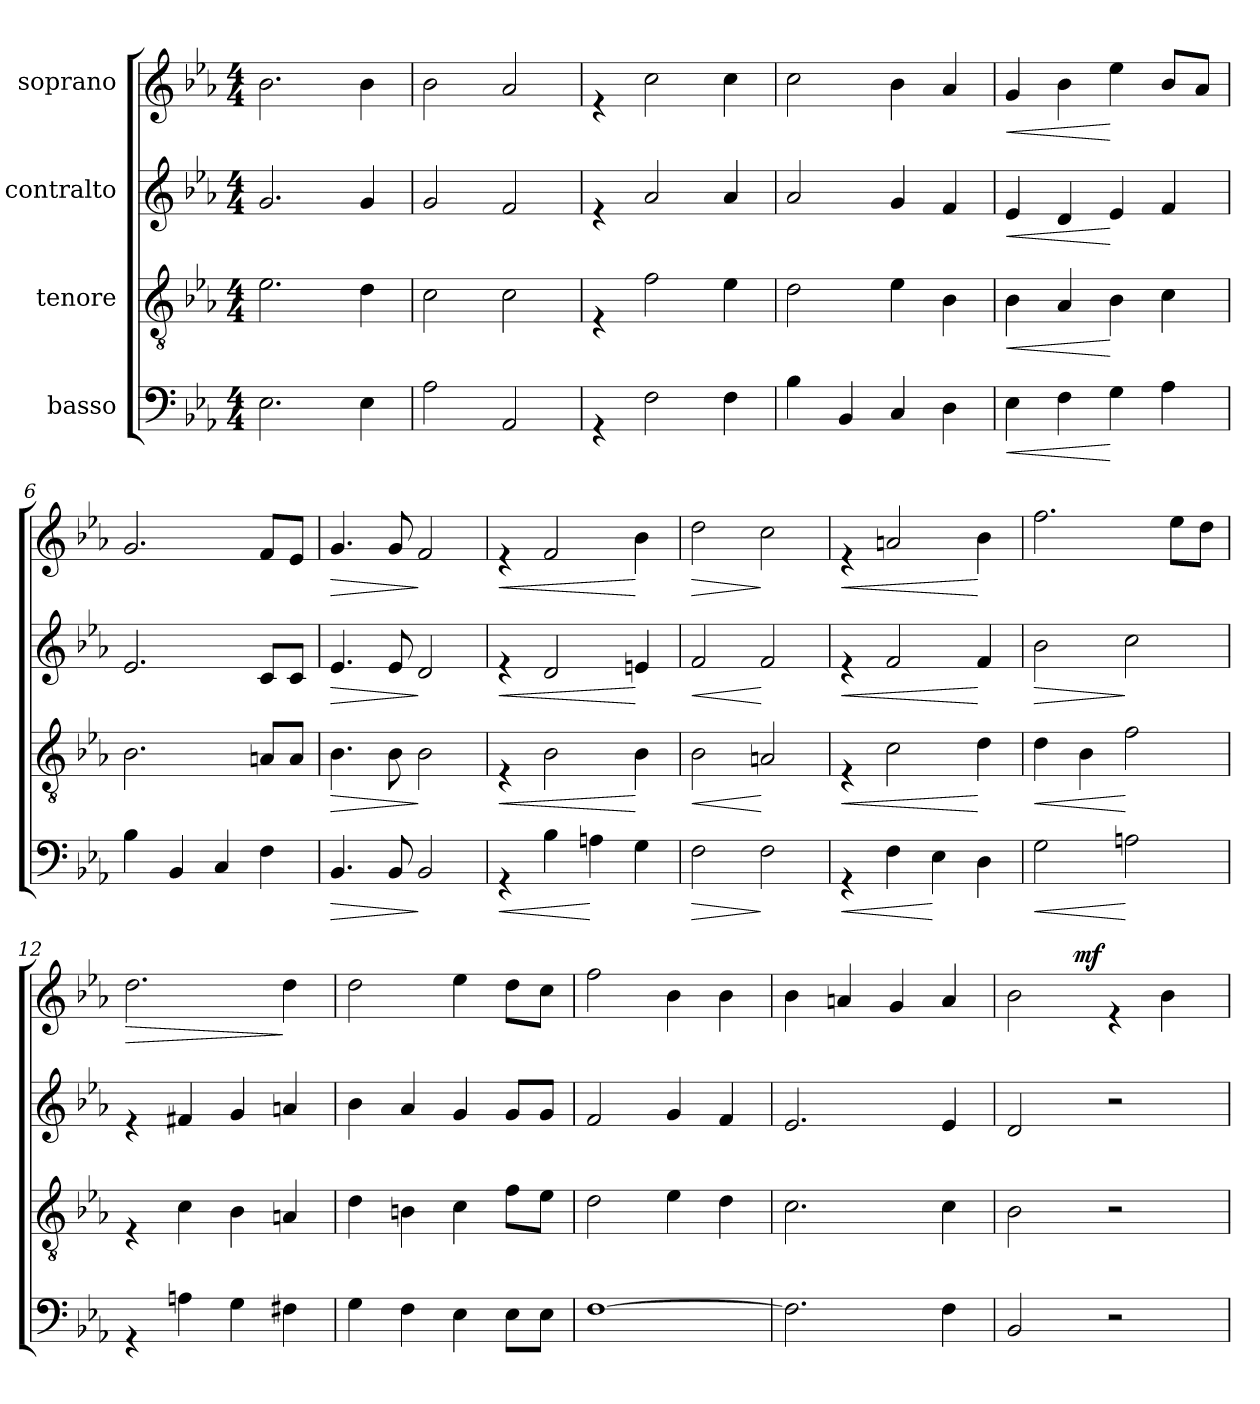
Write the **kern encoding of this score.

**kern	**dynam	**kern	**dynam	**kern	**dynam	**kern	**dynam
*part4	*part4	*part3	*part3	*part2	*part2	*part1	*part1
*staff4	*staff4	*staff3	*staff3	*staff2	*staff2	*staff1	*staff1
*I"basso	*	*I"tenore	*	*I"contralto	*	*I"soprano	*
*clefF4	*	*clefGv2	*	*clefG2	*	*clefG2	*
*k[b-e-a-]	*	*k[b-e-a-]	*	*k[b-e-a-]	*	*k[b-e-a-]	*
*E-:	*	*E-:	*	*E-:	*	*E-:	*
*M4/4	*	*M4/4	*	*M4/4	*	*M4/4	*
=1	=1	=1	=1	=1	=1	=1	=1
2.E-\	.	2.e-\	.	2.g/	.	2.b-\	.
4E-\	.	4d\	.	4g/	.	4b-\	.
=2	=2	=2	=2	=2	=2	=2	=2
2A-\	.	2c\	.	2g/	.	2b-\	.
2AA-/	.	2c\	.	2f/	.	2a-/	.
=3	=3	=3	=3	=3	=3	=3	=3
4rGG	.	4rE	.	4re	.	4re	.
2F\	.	2f\	.	2a-/	.	2cc\	.
4F\	.	4e-\	.	4a-/	.	4cc\	.
=4	=4	=4	=4	=4	=4	=4	=4
4B-\	.	2d\	.	2a-/	.	2cc\	.
4BB-/	.	.	.	.	.	.	.
4C/	.	4e-\	.	4g/	.	4b-\	.
4D\	.	4B-\	.	4f/	.	4a-/	.
=5	=5	=5	=5	=5	=5	=5	=5
!	!LO:HP:b	!	!LO:HP:b	!	!LO:HP:b	!	!LO:HP:b
4E-\	<	4B-\	<	4e-/	<	4g/	<
4F\	.	4A-/	.	4d/	.	4b-\	.
4G\	[	4B-\	[	4e-/	[	4ee-\	[
4A-\	.	4c\	.	4f/	.	8b-/L	.
.	.	.	.	.	.	8a-/J	.
=6	=6	=6	=6	=6	=6	=6	=6
4B-\	.	2.B-\	.	2.e-/	.	2.g/	.
4BB-/	.	.	.	.	.	.	.
4C/	.	.	.	.	.	.	.
4F\	.	8An/L	.	8c/L	.	8f/L	.
.	.	8A/J	.	8c/J	.	8e-/J	.
!!LO:LB:g=z
=7	=7	=7	=7	=7	=7	=7	=7
!	!LO:HP:b	!	!LO:HP:b	!	!LO:HP:b	!	!LO:HP:b
4.BB-/	>	4.B-\	>	4.e-/	>	4.g/	>
8BB-/	.	8B-\	.	8e-/	.	8g/	.
2BB-/	]	2B-\	]	2d/	]	2f/	]
=8	=8	=8	=8	=8	=8	=8	=8
!	!LO:HP:b	!	!LO:HP:b	!	!LO:HP:b	!	!LO:HP:b
4rGG	<	4rE	<	4re	<	4re	<
4B-\	.	2B-\	.	2d/	.	2f/	.
4An\	[	.	.	.	.	.	.
4G\	.	4B-\	[	4en/	[	4b-\	[
=9	=9	=9	=9	=9	=9	=9	=9
!	!LO:HP:b	!	!LO:HP:b	!	!LO:HP:b	!	!LO:HP:b
2F\	>	2B-\	<	2f/	<	2dd\	>
2F\	]	2An/	[	2f/	[	2cc\	]
=10	=10	=10	=10	=10	=10	=10	=10
!	!LO:HP:b	!	!LO:HP:b	!	!LO:HP:b	!	!LO:HP:b
4rGG	<	4rE	<	4re	<	4re	<
4F\	.	2c\	.	2f/	.	2an/	.
4E-\	[	.	.	.	.	.	.
4D\	.	4d\	[	4f/	[	4b-\	[
=11	=11	=11	=11	=11	=11	=11	=11
!	!LO:HP:b	!	!LO:HP:b	!	!LO:HP:b	!	!
2G\	<	4d\	<	2b-\	>	2.ff\	.
.	.	4B-\	.	.	.	.	.
2An\	[	2f\	[	2cc\	]	.	.
.	.	.	.	.	.	8ee-\L	.
.	.	.	.	.	.	8dd\J	.
!!LO:LB:g=z
=12	=12	=12	=12	=12	=12	=12	=12
!	!	!	!	!	!	!	!LO:HP:b
4rGG	.	4rE	.	4re	.	2.dd\	>
4An\	.	4c\	.	4f#X/	.	.	.
4G\	.	4B-\	.	4g/	.	.	.
4F#X\	.	4An/	.	4an/	.	4dd\	]
=13	=13	=13	=13	=13	=13	=13	=13
4G\	.	4d\	.	4b-\	.	2dd\	.
4F\	.	4Bn\	.	4a-/	.	.	.
4E-\	.	4c\	.	4g/	.	4ee-\	.
8E-\L	.	8f\L	.	8g/L	.	8dd\L	.
8E-\J	.	8e-\J	.	8g/J	.	8cc\J	.
=14	=14	=14	=14	=14	=14	=14	=14
[>1F	.	2d\	.	2f/	.	2ff\	.
.	.	4e-\	.	4g/	.	4b-\	.
.	.	4d\	.	4f/	.	4b-\	.
=15	=15	=15	=15	=15	=15	=15	=15
2.F\]	.	2.c\	.	2.e-/	.	4b-\	.
.	.	.	.	.	.	4an/	.
.	.	.	.	.	.	4g/	.
4F\	.	4c\	.	4e-/	.	4a/	.
=16	=16	=16	=16	=16	=16	=16	=16
*	*	*	*	*	*	*^	*
2BB-/	.	2B-\	.	2d/	.	2b-\	4.ryy	.
!	!	!	!	!	!	!	!	!LO:DY:a
.	.	.	.	.	.	.	2ryy	mf
2r	.	2r	.	2r	.	4re	.	.
.	.	.	.	.	.	4b-\	.	.
.	.	.	.	.	.	.	8ryy	.
*	*	*	*	*	*	*v	*v	*
=	=	=	=	=	=	=	=
*-	*-	*-	*-	*-	*-	*-	*-
